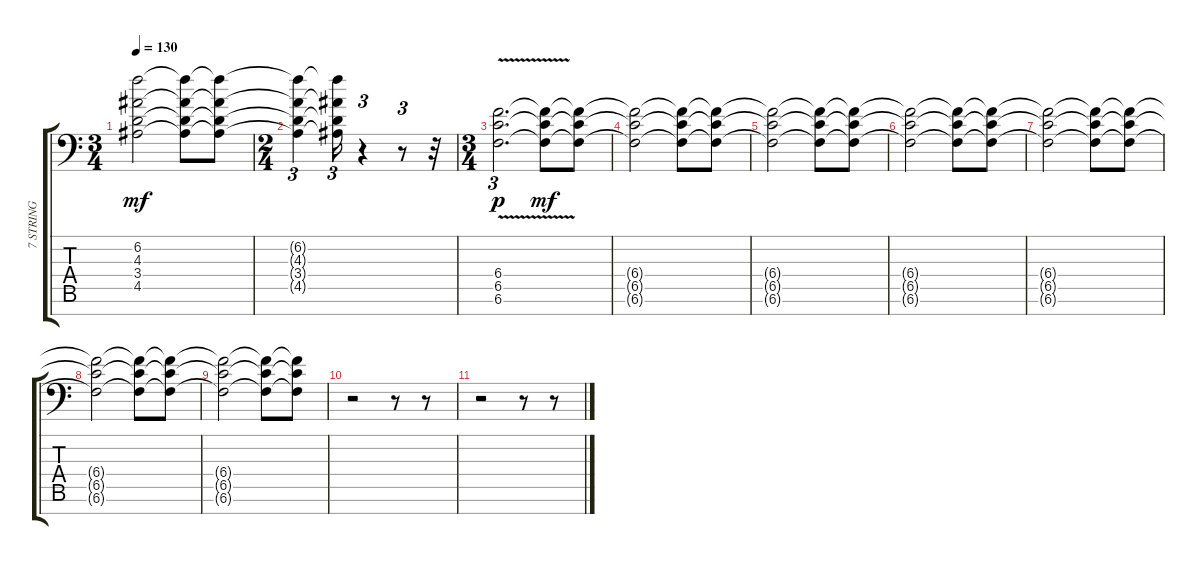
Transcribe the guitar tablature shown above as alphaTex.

\track ("7 STRING" "7 STRING") {instrument distortionguitar}
\staff {score tabs}
\tuning (Eb4 B3 Gb3 B2 Gb2 B1 Gb1) {hide}
\ts (3 4)
\tempo 130
\clef f4
\ks c
(6.2{t} 4.3{t} 3.4{t} 4.5{t}).2{dy mf} (6.2{t} 4.3{t} 3.4{t} 4.5{t}).8 (6.2{t} 4.3{t} 3.4{t} 4.5{t}).8 |
\ts (2 4)
(6.2{t} 4.3{t} 3.4{t} 4.5{t}).4{tu (3 2)} (6.2{t} 4.3{t} 3.4{t} 4.5{t}).16{tu (3 2)} r.4{tu (3 2)} r.8{tu (3 2)} r.32 |
\ts (3 4)
(6.4{v} 6.5{v} 6.6{v}).2{d tu (3 2) dy p} (6.4{t} 6.5{t} 6.6{t}).8{dy mf} (6.4{t} 6.5{t} 6.6{t}).8 |
(6.4{t} 6.5{t} 6.6{t}).2 (6.4{t} 6.5{t} 6.6{t}).8 (6.4{t} 6.5{t} 6.6{t}).8 |
(6.4{t} 6.5{t} 6.6{t}).2 (6.4{t} 6.5{t} 6.6{t}).8 (6.4{t} 6.5{t} 6.6{t}).8 |
(6.4{t} 6.5{t} 6.6{t}).2 (6.4{t} 6.5{t} 6.6{t}).8 (6.4{t} 6.5{t} 6.6{t}).8 |
(6.4{t} 6.5{t} 6.6{t}).2 (6.4{t} 6.5{t} 6.6{t}).8 (6.4{t} 6.5{t} 6.6{t}).8 |
(6.4{t} 6.5{t} 6.6{t}).2 (6.4{t} 6.5{t} 6.6{t}).8 (6.4{t} 6.5{t} 6.6{t}).8 |
(6.4{t} 6.5{t} 6.6{t}).2 (6.4{t} 6.5{t} 6.6{t}).8 (6.4{t} 6.5{t} 6.6{t}).8 |
r.2 r.8 r.8 |
r.2 r.8 r.8
